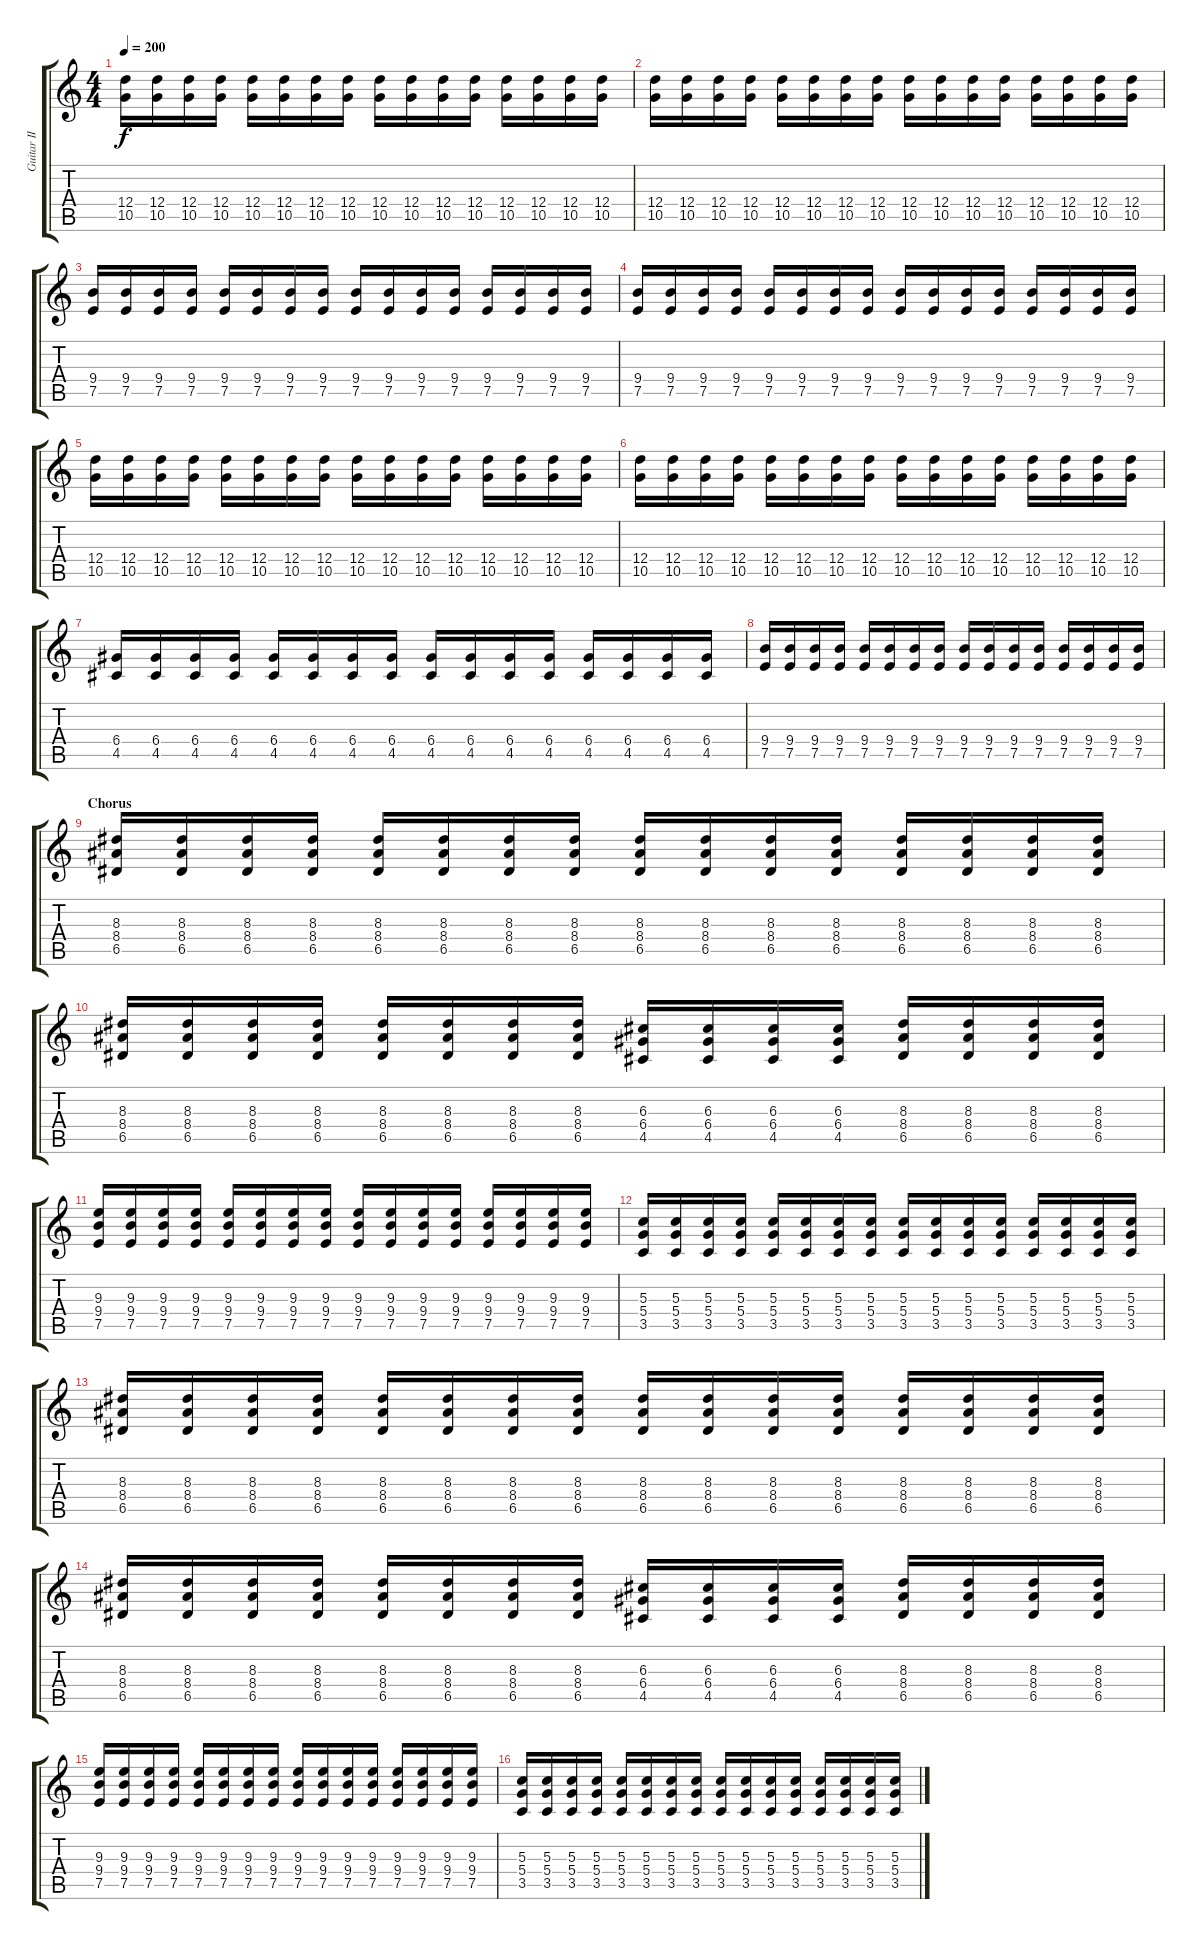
\track ("Guitar II" "Guitar II") {instrument distortionguitar}
\staff {score tabs}
\tuning (E4 B3 G3 D3 A2 E2) {hide}
\ts (4 4)
\tempo 200
\clef g2
\ks c
(12.4 10.5).16{dy f} (12.4 10.5).16 (12.4 10.5).16 (12.4 10.5).16 (12.4 10.5).16 (12.4 10.5).16 (12.4 10.5).16 (12.4 10.5).16 (12.4 10.5).16 (12.4 10.5).16 (12.4 10.5).16 (12.4 10.5).16 (12.4 10.5).16 (12.4 10.5).16 (12.4 10.5).16 (12.4 10.5).16 |
(12.4 10.5).16 (12.4 10.5).16 (12.4 10.5).16 (12.4 10.5).16 (12.4 10.5).16 (12.4 10.5).16 (12.4 10.5).16 (12.4 10.5).16 (12.4 10.5).16 (12.4 10.5).16 (12.4 10.5).16 (12.4 10.5).16 (12.4 10.5).16 (12.4 10.5).16 (12.4 10.5).16 (12.4 10.5).16 |
(9.4 7.5).16 (9.4 7.5).16 (9.4 7.5).16 (9.4 7.5).16 (9.4 7.5).16 (9.4 7.5).16 (9.4 7.5).16 (9.4 7.5).16 (9.4 7.5).16 (9.4 7.5).16 (9.4 7.5).16 (9.4 7.5).16 (9.4 7.5).16 (9.4 7.5).16 (9.4 7.5).16 (9.4 7.5).16 |
(9.4 7.5).16 (9.4 7.5).16 (9.4 7.5).16 (9.4 7.5).16 (9.4 7.5).16 (9.4 7.5).16 (9.4 7.5).16 (9.4 7.5).16 (9.4 7.5).16 (9.4 7.5).16 (9.4 7.5).16 (9.4 7.5).16 (9.4 7.5).16 (9.4 7.5).16 (9.4 7.5).16 (9.4 7.5).16 |
(12.4 10.5).16 (12.4 10.5).16 (12.4 10.5).16 (12.4 10.5).16 (12.4 10.5).16 (12.4 10.5).16 (12.4 10.5).16 (12.4 10.5).16 (12.4 10.5).16 (12.4 10.5).16 (12.4 10.5).16 (12.4 10.5).16 (12.4 10.5).16 (12.4 10.5).16 (12.4 10.5).16 (12.4 10.5).16 |
(12.4 10.5).16 (12.4 10.5).16 (12.4 10.5).16 (12.4 10.5).16 (12.4 10.5).16 (12.4 10.5).16 (12.4 10.5).16 (12.4 10.5).16 (12.4 10.5).16 (12.4 10.5).16 (12.4 10.5).16 (12.4 10.5).16 (12.4 10.5).16 (12.4 10.5).16 (12.4 10.5).16 (12.4 10.5).16 |
(6.4 4.5).16 (6.4 4.5).16 (6.4 4.5).16 (6.4 4.5).16 (6.4 4.5).16 (6.4 4.5).16 (6.4 4.5).16 (6.4 4.5).16 (6.4 4.5).16 (6.4 4.5).16 (6.4 4.5).16 (6.4 4.5).16 (6.4 4.5).16 (6.4 4.5).16 (6.4 4.5).16 (6.4 4.5).16 |
(9.4 7.5).16 (9.4 7.5).16 (9.4 7.5).16 (9.4 7.5).16 (9.4 7.5).16 (9.4 7.5).16 (9.4 7.5).16 (9.4 7.5).16 (9.4 7.5).16 (9.4 7.5).16 (9.4 7.5).16 (9.4 7.5).16 (9.4 7.5).16 (9.4 7.5).16 (9.4 7.5).16 (9.4 7.5).16 |
\section ("" "Chorus")
(8.3 8.4 6.5).16 (8.3 8.4 6.5).16 (8.3 8.4 6.5).16 (8.3 8.4 6.5).16 (8.3 8.4 6.5).16 (8.3 8.4 6.5).16 (8.3 8.4 6.5).16 (8.3 8.4 6.5).16 (8.3 8.4 6.5).16 (8.3 8.4 6.5).16 (8.3 8.4 6.5).16 (8.3 8.4 6.5).16 (8.3 8.4 6.5).16 (8.3 8.4 6.5).16 (8.3 8.4 6.5).16 (8.3 8.4 6.5).16 |
(8.3 8.4 6.5).16 (8.3 8.4 6.5).16 (8.3 8.4 6.5).16 (8.3 8.4 6.5).16 (8.3 8.4 6.5).16 (8.3 8.4 6.5).16 (8.3 8.4 6.5).16 (8.3 8.4 6.5).16 (6.3 6.4 4.5).16 (6.3 6.4 4.5).16 (6.3 6.4 4.5).16 (6.3 6.4 4.5).16 (8.3 8.4 6.5).16 (8.3 8.4 6.5).16 (8.3 8.4 6.5).16 (8.3 8.4 6.5).16 |
(9.3 9.4 7.5).16 (9.3 9.4 7.5).16 (9.3 9.4 7.5).16 (9.3 9.4 7.5).16 (9.3 9.4 7.5).16 (9.3 9.4 7.5).16 (9.3 9.4 7.5).16 (9.3 9.4 7.5).16 (9.3 9.4 7.5).16 (9.3 9.4 7.5).16 (9.3 9.4 7.5).16 (9.3 9.4 7.5).16 (9.3 9.4 7.5).16 (9.3 9.4 7.5).16 (9.3 9.4 7.5).16 (9.3 9.4 7.5).16 |
(5.3 5.4 3.5).16 (5.3 5.4 3.5).16 (5.3 5.4 3.5).16 (5.3 5.4 3.5).16 (5.3 5.4 3.5).16 (5.3 5.4 3.5).16 (5.3 5.4 3.5).16 (5.3 5.4 3.5).16 (5.3 5.4 3.5).16 (5.3 5.4 3.5).16 (5.3 5.4 3.5).16 (5.3 5.4 3.5).16 (5.3 5.4 3.5).16 (5.3 5.4 3.5).16 (5.3 5.4 3.5).16 (5.3 5.4 3.5).16 |
(8.3 8.4 6.5).16 (8.3 8.4 6.5).16 (8.3 8.4 6.5).16 (8.3 8.4 6.5).16 (8.3 8.4 6.5).16 (8.3 8.4 6.5).16 (8.3 8.4 6.5).16 (8.3 8.4 6.5).16 (8.3 8.4 6.5).16 (8.3 8.4 6.5).16 (8.3 8.4 6.5).16 (8.3 8.4 6.5).16 (8.3 8.4 6.5).16 (8.3 8.4 6.5).16 (8.3 8.4 6.5).16 (8.3 8.4 6.5).16 |
(8.3 8.4 6.5).16 (8.3 8.4 6.5).16 (8.3 8.4 6.5).16 (8.3 8.4 6.5).16 (8.3 8.4 6.5).16 (8.3 8.4 6.5).16 (8.3 8.4 6.5).16 (8.3 8.4 6.5).16 (6.3 6.4 4.5).16 (6.3 6.4 4.5).16 (6.3 6.4 4.5).16 (6.3 6.4 4.5).16 (8.3 8.4 6.5).16 (8.3 8.4 6.5).16 (8.3 8.4 6.5).16 (8.3 8.4 6.5).16 |
(9.3 9.4 7.5).16 (9.3 9.4 7.5).16 (9.3 9.4 7.5).16 (9.3 9.4 7.5).16 (9.3 9.4 7.5).16 (9.3 9.4 7.5).16 (9.3 9.4 7.5).16 (9.3 9.4 7.5).16 (9.3 9.4 7.5).16 (9.3 9.4 7.5).16 (9.3 9.4 7.5).16 (9.3 9.4 7.5).16 (9.3 9.4 7.5).16 (9.3 9.4 7.5).16 (9.3 9.4 7.5).16 (9.3 9.4 7.5).16 |
(5.3 5.4 3.5).16 (5.3 5.4 3.5).16 (5.3 5.4 3.5).16 (5.3 5.4 3.5).16 (5.3 5.4 3.5).16 (5.3 5.4 3.5).16 (5.3 5.4 3.5).16 (5.3 5.4 3.5).16 (5.3 5.4 3.5).16 (5.3 5.4 3.5).16 (5.3 5.4 3.5).16 (5.3 5.4 3.5).16 (5.3 5.4 3.5).16 (5.3 5.4 3.5).16 (5.3 5.4 3.5).16 (5.3 5.4 3.5).16
